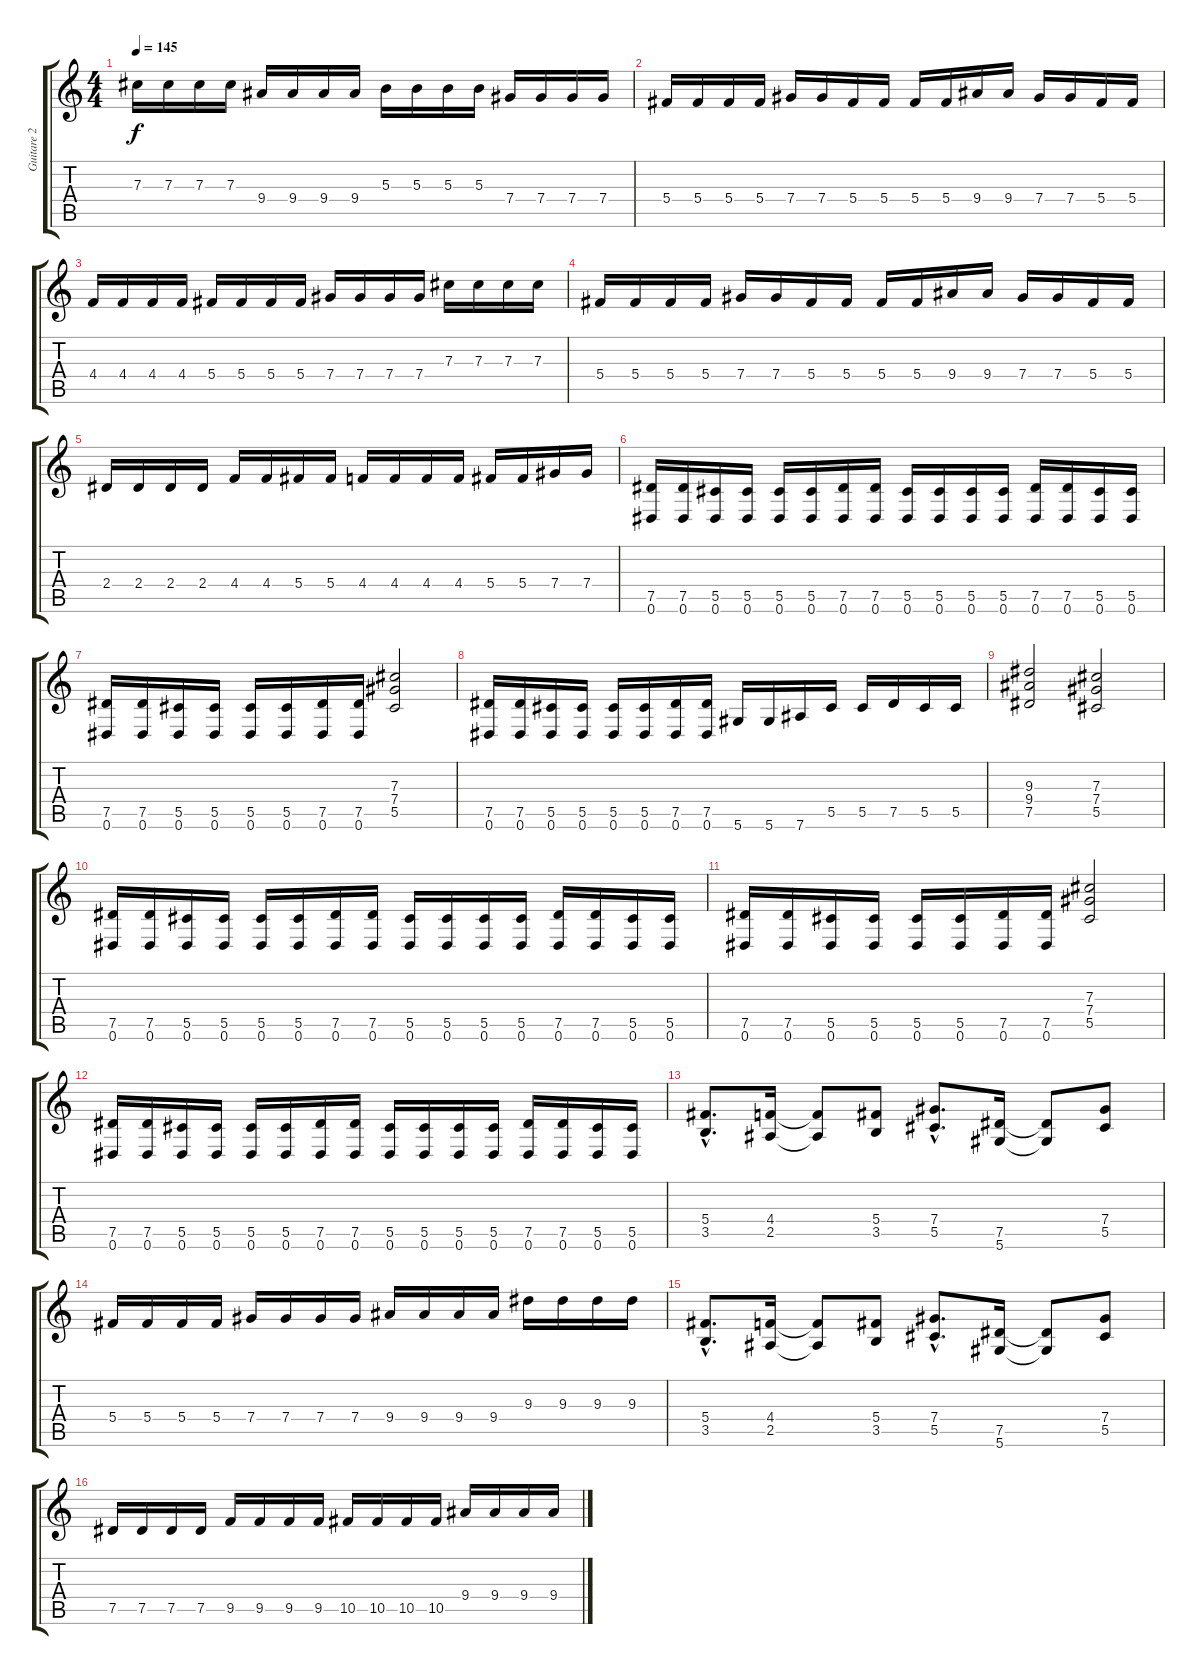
\track ("Guitare 2" "Guitare 2") {instrument distortionguitar}
\staff {score tabs}
\tuning (Eb4 Bb3 Gb3 Db3 Ab2 Eb2) {hide}
\ts (4 4)
\tempo 145
\clef g2
\ks c
7.3.16{dy f} 7.3.16 7.3.16 7.3.16 9.4.16 9.4.16 9.4.16 9.4.16 5.3.16 5.3.16 5.3.16 5.3.16 7.4.16 7.4.16 7.4.16 7.4.16 |
5.4.16 5.4.16 5.4.16 5.4.16 7.4.16 7.4.16 5.4.16 5.4.16 5.4.16 5.4.16 9.4.16 9.4.16 7.4.16 7.4.16 5.4.16 5.4.16 |
4.4.16 4.4.16 4.4.16 4.4.16 5.4.16 5.4.16 5.4.16 5.4.16 7.4.16 7.4.16 7.4.16 7.4.16 7.3.16 7.3.16 7.3.16 7.3.16 |
5.4.16 5.4.16 5.4.16 5.4.16 7.4.16 7.4.16 5.4.16 5.4.16 5.4.16 5.4.16 9.4.16 9.4.16 7.4.16 7.4.16 5.4.16 5.4.16 |
2.4.16 2.4.16 2.4.16 2.4.16 4.4.16 4.4.16 5.4.16 5.4.16 4.4.16 4.4.16 4.4.16 4.4.16 5.4.16 5.4.16 7.4.16 7.4.16 |
(7.5 0.6).16 (7.5 0.6).16 (5.5 0.6).16 (5.5 0.6).16 (5.5 0.6).16 (5.5 0.6).16 (7.5 0.6).16 (7.5 0.6).16 (5.5 0.6).16 (5.5 0.6).16 (5.5 0.6).16 (5.5 0.6).16 (7.5 0.6).16 (7.5 0.6).16 (5.5 0.6).16 (5.5 0.6).16 |
(7.5 0.6).16 (7.5 0.6).16 (5.5 0.6).16 (5.5 0.6).16 (5.5 0.6).16 (5.5 0.6).16 (7.5 0.6).16 (7.5 0.6).16 (7.3 7.4 5.5).2 |
(7.5 0.6).16 (7.5 0.6).16 (5.5 0.6).16 (5.5 0.6).16 (5.5 0.6).16 (5.5 0.6).16 (7.5 0.6).16 (7.5 0.6).16 5.6.16 5.6.16 7.6.16 5.5.16 5.5.16 7.5.16 5.5.16 5.5.16 |
(9.3 9.4 7.5).2 (7.3 7.4 5.5).2 |
(7.5 0.6).16 (7.5 0.6).16 (5.5 0.6).16 (5.5 0.6).16 (5.5 0.6).16 (5.5 0.6).16 (7.5 0.6).16 (7.5 0.6).16 (5.5 0.6).16 (5.5 0.6).16 (5.5 0.6).16 (5.5 0.6).16 (7.5 0.6).16 (7.5 0.6).16 (5.5 0.6).16 (5.5 0.6).16 |
(7.5 0.6).16 (7.5 0.6).16 (5.5 0.6).16 (5.5 0.6).16 (5.5 0.6).16 (5.5 0.6).16 (7.5 0.6).16 (7.5 0.6).16 (7.3 7.4 5.5).2 |
(7.5 0.6).16 (7.5 0.6).16 (5.5 0.6).16 (5.5 0.6).16 (5.5 0.6).16 (5.5 0.6).16 (7.5 0.6).16 (7.5 0.6).16 (5.5 0.6).16 (5.5 0.6).16 (5.5 0.6).16 (5.5 0.6).16 (7.5 0.6).16 (7.5 0.6).16 (5.5 0.6).16 (5.5 0.6).16 |
(5.4{hac} 3.5{hac}).8{d} (4.4 2.5).16 (4.4{t} 2.5{t}).8 (5.4 3.5).8 (7.4{hac} 5.5{hac}).8{d} (7.5 5.6).16 (7.5{t} 5.6{t}).8 (7.4 5.5).8 |
5.4.16 5.4.16 5.4.16 5.4.16 7.4.16 7.4.16 7.4.16 7.4.16 9.4.16 9.4.16 9.4.16 9.4.16 9.3.16 9.3.16 9.3.16 9.3.16 |
(5.4{hac} 3.5{hac}).8{d} (4.4 2.5).16 (4.4{t} 2.5{t}).8 (5.4 3.5).8 (7.4{hac} 5.5{hac}).8{d} (7.5 5.6).16 (7.5{t} 5.6{t}).8 (7.4 5.5).8 |
7.5.16 7.5.16 7.5.16 7.5.16 9.5.16 9.5.16 9.5.16 9.5.16 10.5.16 10.5.16 10.5.16 10.5.16 9.4.16 9.4.16 9.4.16 9.4.16
